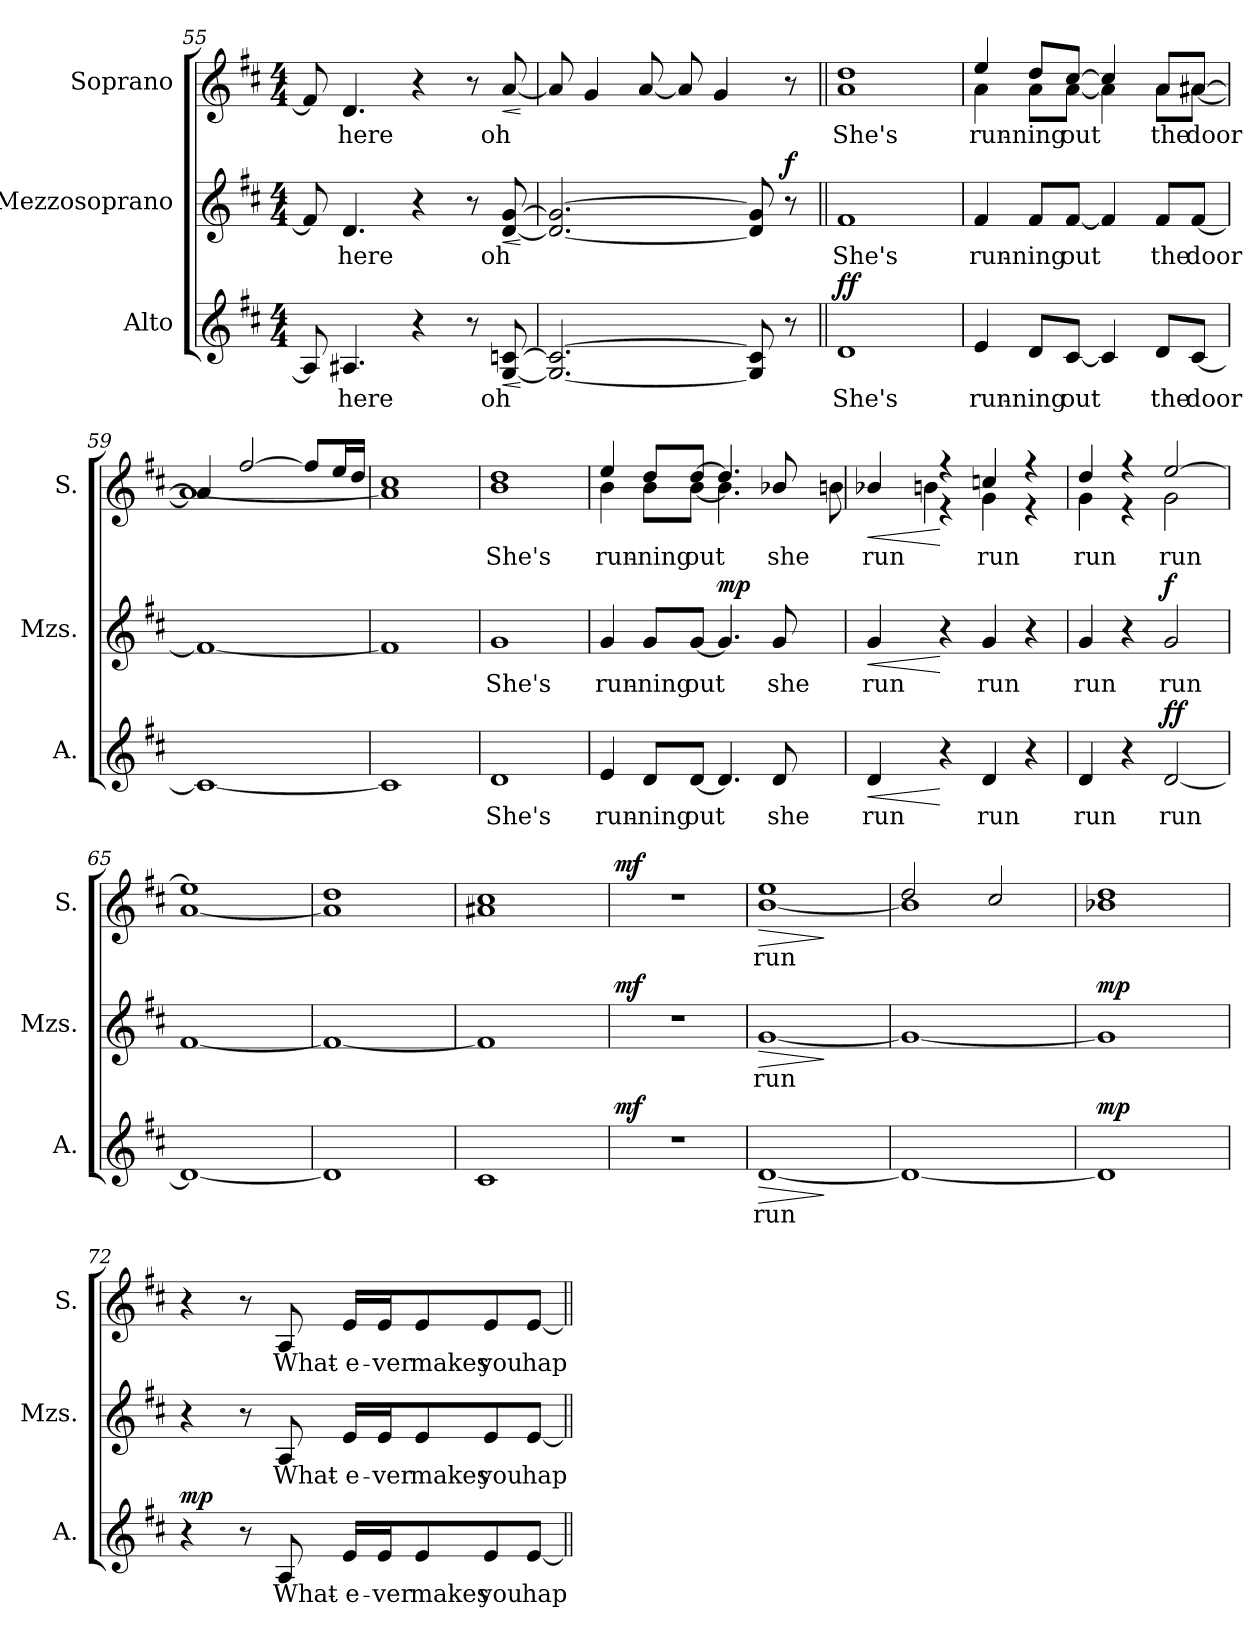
**kern	**text	**dynam	**kern	**text	**dynam	**kern	**text	**dynam
*part3	*part3	*part3	*part2	*part2	*part2	*part1	*part1	*part1
*staff3	*staff3	*staff3	*staff2	*staff2	*staff2	*staff1	*staff1	*staff1
*I"Alto	*	*	*I"Mezzosoprano	*	*	*I"Soprano	*	*
*I'A.	*	*	*I'Mzs.	*	*	*I'S.	*	*
*clefG2	*	*	*clefG2	*	*	*clefG2	*	*
*k[f#c#]	*	*	*k[f#c#]	*	*	*k[f#c#]	*	*
*D:	*	*	*D:	*	*	*D:	*	*
*M4/4	*	*	*M4/4	*	*	*M4/4	*	*
=55	=55	=55	=55	=55	=55	=55	=55	=55
8A#/]	.	.	8f/]	.	.	8f/]	.	.
4.A#X/	here	.	4.d/	here	.	4.d/	here	.
4r	.	.	4r	.	.	4r	.	.
8r	.	.	8r	.	.	8r	.	.
!	!	!LO:HP:b	!	!	!LO:HP:b	!	!	!LO:HP:b
[8G/ [8cn/	oh	<	[8d/ [8g/	oh	<	[8a/	oh	<
.	.	[	.	.	[	.	.	[
=56	=56	=56	=56	=56	=56	=56	=56	=56
2.G/_ 2.c/_	.	.	2.d/_ 2.g/_	.	.	8a/]	.	.
.	.	.	.	.	.	4g/	.	.
.	.	.	.	.	.	[8a/	.	.
.	.	.	.	.	.	8a/]	.	.
.	.	.	.	.	.	4g/	.	.
8G/] 8c/]	.	.	8d/] 8g/]	.	.	.	.	.
!	!	!	!	!	!LO:DY:a	!	!	!
8r	.	.	8r	.	f	8r	.	.
=57||	=57||	=57||	=57||	=57||	=57||	=57||	=57||	=57||
*	*	*	*	*	*	*^	*	*
!	!	!LO:DY:a	!	!	!	!	!	!	!
!	!	!LO:DY:n=1:b	!	!	!	!	!	!	!
1d	She's	f f	1f#	She's	.	1dd	1a	She's	.
!!LO:LB:g=z	!!
=58	=58	=58	=58	=58	=58	=58	=58	=58	=58
4e/	run-	.	4f#/	run-	.	4ee/	4a\	run-	.
8d/L	-ning	.	8f#/L	-ning	.	8dd/L	8a\L	-ning	.
[8c#/J	out	.	[8f#/J	out	.	[8cc#/J	[8a\J	out	.
4c#/]	.	.	4f#/]	.	.	4cc#/]	4a\]	.	.
8d/L	the	.	8f#/L	the	.	8a/L	8a\L	the	.
[8c#/J	door	.	[8f#/J	door	.	[8a#X/J	[8a#\J	door	.
=59	=59	=59	=59	=59	=59	=59	=59	=59	=59
1c#_	.	.	1f#_	.	.	4a#/]	1a#_	.	.
.	.	.	.	.	.	[2ff#/	.	.	.
.	.	.	.	.	.	8ff#/L]	.	.	.
.	.	.	.	.	.	16ee/L	.	.	.
.	.	.	.	.	.	16dd/JJ	.	.	.
=60	=60	=60	=60	=60	=60	=60	=60	=60	=60
1c#]	.	.	1f#]	.	.	1cc#	1a#]	.	.
=61	=61	=61	=61	=61	=61	=61	=61	=61	=61
1d	She's	.	1g	She's	.	1dd	1b	She's	.
=62	=62	=62	=62	=62	=62	=62	=62	=62	=62
4e/	run-	.	4g/	run-	.	4ee/	4b\	run-	.
8d/L	-ning	.	8g/L	-ning	.	8dd/L	8b\L	-ning	.
[8d/J	out	.	[8g/J	out	.	[8dd/J	[8b\J	out	.
!	!	!	!	!	!LO:DY:a	!	!	!	!
4.d/]	.	.	4.g/]	.	mp	4.dd/]	4.b\]	.	.
!	!	!LO:DY:a	!	!	!	!	!	!	!
!	!	!LO:DY:n=1:b	!	!	!	!	!	!	!
8d/	she	mp mp	8g/	she	.	8b-X/	8b\	she	.
=63	=63	=63	=63	=63	=63	=63	=63	=63	=63
!	!	!LO:HP:b	!	!	!LO:HP:b	!	!	!	!LO:HP:b
4d/	run	<	4g/	run	<	4b-X/	4b\	run	<
4r	.	[	4r	.	[	4r	4r	.	[
4d/	run	.	4g/	run	.	4ccn/	4g\	run	.
4r	.	.	4r	.	.	4r	4r	.	.
=64	=64	=64	=64	=64	=64	=64	=64	=64	=64
4d/	run	.	4g/	run	.	4dd/	4g\	run	.
4r	.	.	4r	.	.	4r	4r	.	.
!	!	!LO:DY:a	!	!	!	!	!	!	!
!	!	!LO:DY:n=1:b	!	!	!LO:DY:a	!	!	!	!
[2d/	run	f f	2g/	run	f	[2ee/	2g\	run	.
=65	=65	=65	=65	=65	=65	=65	=65	=65	=65
1d_	.	.	[1f#	.	.	1ee]	[1a	.	.
=66	=66	=66	=66	=66	=66	=66	=66	=66	=66
1d]	.	.	1f#_	.	.	1dd	1a]	.	.
=67	=67	=67	=67	=67	=67	=67	=67	=67	=67
1c#	.	.	1f#]	.	.	1cc#	1a#X	.	.
!!LO:LB:g=z
=68	=68	=68	=68	=68	=68	=68	=68	=68	=68
!	!	!LO:DY:b	!	!	!LO:DY:b	!	!	!	!LO:DY:b
*	*	*	*	*	*	*v	*v	*	*
1r	.	mf	1r	.	mf	1r	.	mf
=69	=69	=69	=69	=69	=69	=69	=69	=69
!	!	!LO:HP:b	!	!	!LO:HP:b	!	!	!LO:HP:b
*	*	*	*	*	*	*^	*	*
[1d	run	>	[1g	run	>	1ee	[1b	run	>
*	*	*	*	*	*	*v	*v	*	*
.	.	]	.	.	]	.	.	]
=70	=70	=70	=70	=70	=70	=70	=70	=70
*	*	*	*	*	*	*^	*	*
1d_	.	.	1g_	.	.	2dd/	1b]	.	.
.	.	.	.	.	.	2cc#/	.	.	.
=71	=71	=71	=71	=71	=71	=71	=71	=71	=71
!	!	!LO:DY:a	!	!	!LO:DY:a	!	!	!	!
1d]	.	mp	1g]	.	mp	1dd	1b-X	.	.
=72	=72	=72	=72	=72	=72	=72	=72	=72	=72
!	!	!LO:DY:b	!	!	!	!	!	!	!
*	*	*	*	*	*	*v	*v	*	*
4r	.	mp	4r	.	.	4r	.	.
8r	.	.	8r	.	.	8r	.	.
8A/	What-	.	8A/	What-	.	8A/	What-	.
16e/LL	-e-	.	16e/LL	-e-	.	16e/LL	-e-	.
16e/J	-ver	.	16e/J	-ver	.	16e/J	-ver	.
8e/	makes	.	8e/	makes	.	8e/	makes	.
8e/	you	.	8e/	you	.	8e/	you	.
[8e/J	hap-	.	[8e/J	hap-	.	[8e/J	hap-	.
=||	=||	=||	=||	=||	=||	=||	=||	=||
*-	*-	*-	*-	*-	*-	*-	*-	*-
